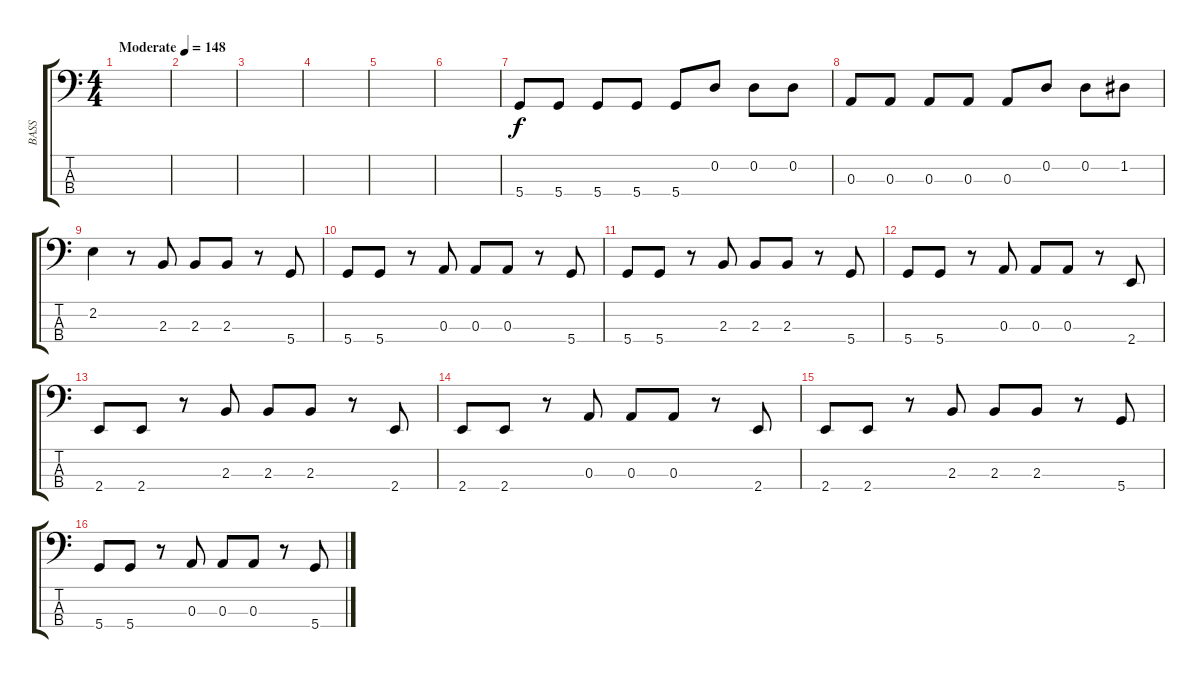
\track ("BASS" "BASS") {instrument electricbassfinger}
\staff {score tabs}
\tuning (G2 D2 A1 D1) {hide}
\ts (4 4)
\tempo (148 "Moderate")
\clef f4
\ks c
|
|
|
|
|
|
5.4.8 5.4.8 5.4.8 5.4.8 5.4.8 0.2.8 0.2.8 0.2.8 |
0.3.8 0.3.8 0.3.8 0.3.8 0.3.8 0.2.8 0.2.8 1.2.8 |
2.2.4 r.8 2.3.8 2.3.8 2.3.8 r.8 5.4.8 |
5.4.8 5.4.8 r.8 0.3.8 0.3.8 0.3.8 r.8 5.4.8 |
5.4.8 5.4.8 r.8 2.3.8 2.3.8 2.3.8 r.8 5.4.8 |
5.4.8 5.4.8 r.8 0.3.8 0.3.8 0.3.8 r.8 2.4.8 |
2.4.8 2.4.8 r.8 2.3.8 2.3.8 2.3.8 r.8 2.4.8 |
2.4.8 2.4.8 r.8 0.3.8 0.3.8 0.3.8 r.8 2.4.8 |
2.4.8 2.4.8 r.8 2.3.8 2.3.8 2.3.8 r.8 5.4.8 |
5.4.8 5.4.8 r.8 0.3.8 0.3.8 0.3.8 r.8 5.4.8
